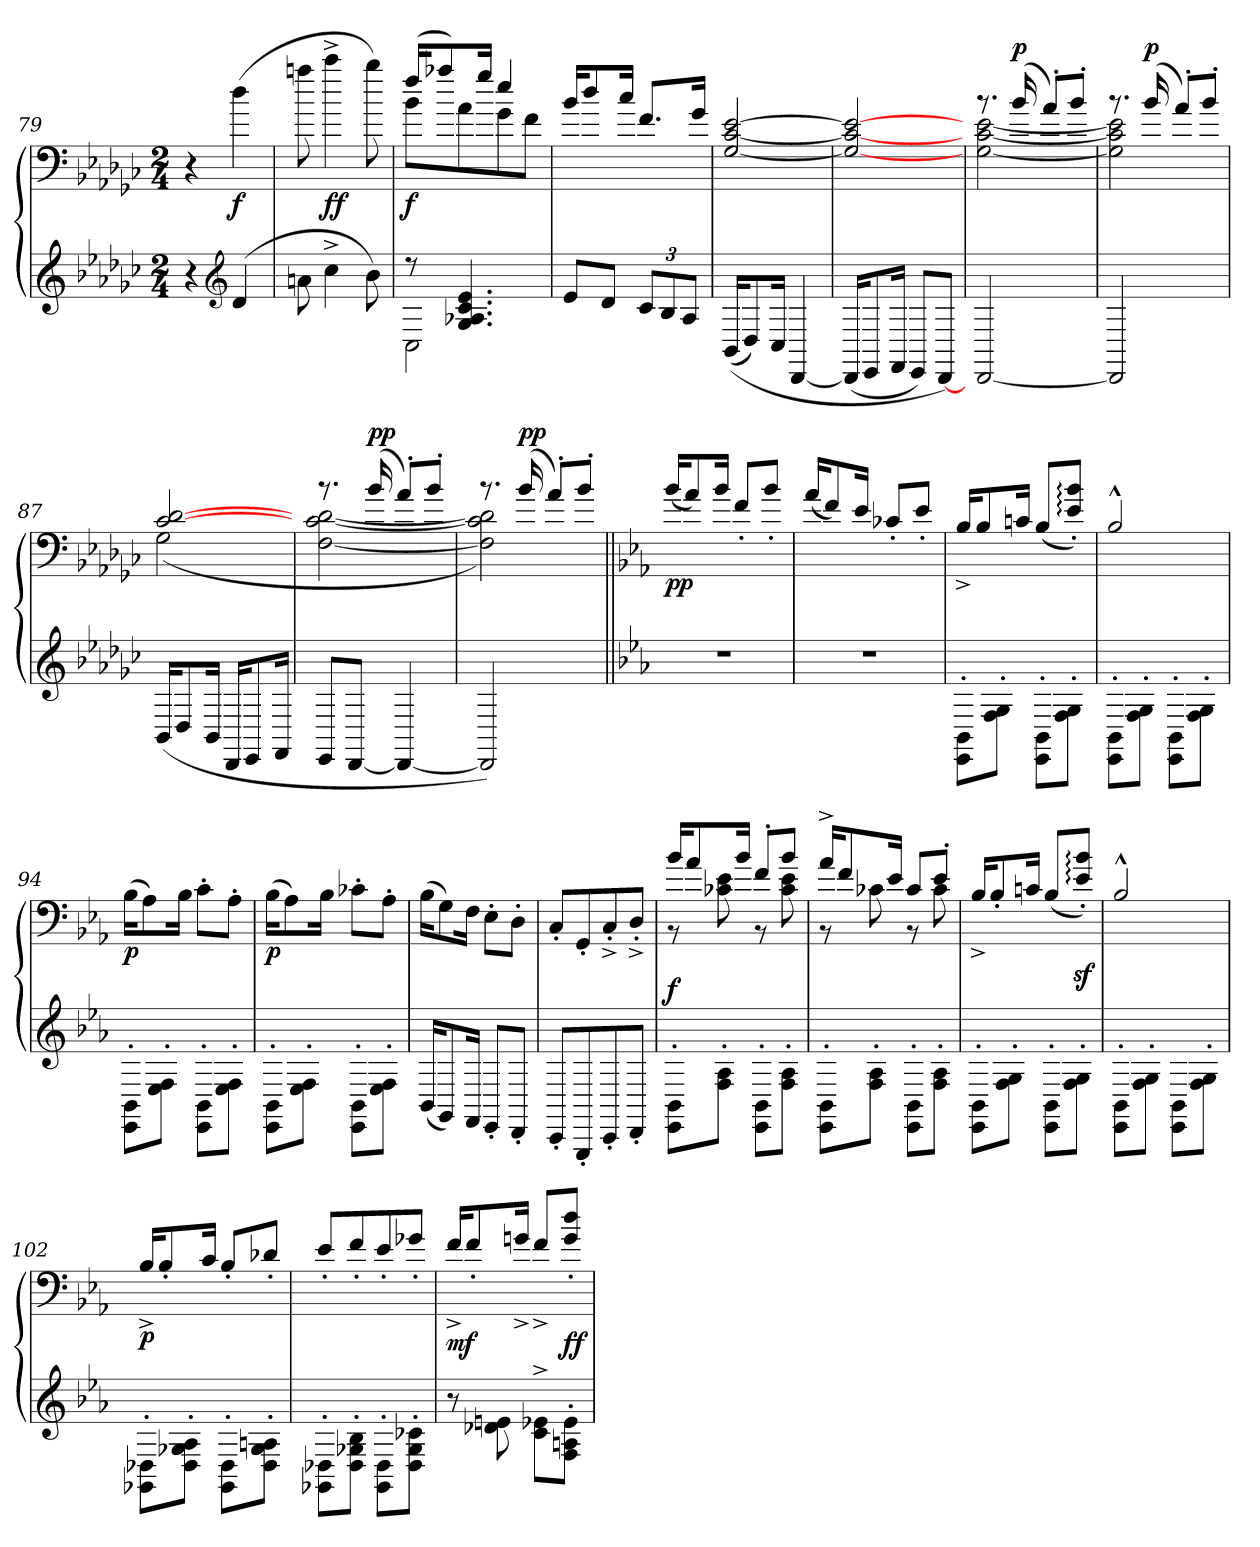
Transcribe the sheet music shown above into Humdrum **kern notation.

**kern	**kern	**dynam
*part1	*part1	*part1
*staff2	*staff1	*staff1/2
!!LO:PB:g=z
*clefG2	*clefF4	*
*k[b-e-a-d-g-c-]	*k[b-e-a-d-g-c-]	*
*G-:	*G-:	*
*M2/4	*M2/4	*
=79	=79	=79
4r	4r	.
*clefG2	*	*
!	!	!LO:DY:b
(>4d-/	(>4dd-\	f
=80	=80	=80
8an\	8aan\	.
!	!	!LO:DY:b
4cc-^\	4ccc-^\	ff
8b-\)	8bb-\)	.
=81	=81	=81
*^	*^	*
!	!	!	!	!LO:DY:b
8r	2C-\	(>16ff/KL	8b-\L	f
.	.	8aa-X/)	.	.
4.G-/ 4.A-X/ 4.c-/ 4.e-/	.	.	8a-\	.
.	.	16gg-/Jk	.	.
.	.	4ee-/	8g-\	.
.	.	.	8f\J	.
*v	*v	*	*	*
*	*v	*v	*
=82	=82	=82
8e-/L	16b-/KL	.
.	8dd-/	.
8d-/J	.	.
.	16cc-/Jk	.
12c-/L	8.f/L	.
12B-/	.	.
12A-/J	.	.
.	16g-/Jk	.
=83	=83	=83
(<(<16BB-/KL	[2G-/ [2c-/ [2e-/	.
8D-/)	.	.
16C-/Jk	.	.
[4DD-/	.	.
!!LO:LB:g=z
=84	=84	=84
(<16DD-/KL]	2G-_/ 2c-_/ 2e-_/	.
8EE-/	.	.
16FF/Jk	.	.
8EE-/L)	.	.
[8DD-/J)	.	.
=85	=85	=85
*	*^	*
[2DD-/	8.r	[2G-\ [2c-\ [2e-\	.
!	!	!	!LO:DY:a
.	(>16b-/	.	p
.	8a-'/L)	.	.
.	8b-'/J	.	.
=86	=86	=86	=86
2DD-/]	8.r	2G-]\ 2c-]\ 2e-]\	.
!	!	!	!LO:DY:a
.	(>16b-/	.	p
.	8a-'/L)	.	.
.	8b-'/J	.	.
=87	=87	=87	=87
(<16BB-/KL	[2c-/ [2d-/	(<2G-\	.
8D-/	.	.	.
16BB-/Jk	.	.	.
16DD-/KL	.	.	.
8EE-/	.	.	.
16FF/Jk	.	.	.
=88	=88	=88	=88
8EE-/L	8.r	[2d-\ [2c-\ [2F\	.
[8DD-/J	.	.	.
!	!	!	!LO:DY:a
.	(>16b-/	.	pp
4DD-/_	8a-'/L)	.	.
.	8b-'/J	.	.
!!LO:LB:g=z	!!
=89	=89	=89	=89
2DD-/])	8.r	2c-]\ 2d-]\ 2F]\)	.
!	!	!	!LO:DY:a
.	(>16b-/	.	pp
.	8a-'/L)	.	.
.	8b-'/J	.	.
*	*v	*v	*
=90||	=90||	=90||
*k[b-e-a-]	*k[b-e-a-]	*
*E-:	*E-:	*
!	!	!LO:DY:b
2r	(<16b-/KL	pp
.	8a-/)	.
.	16b-/Jk	.
.	8f'/L	.
.	8b-'/J	.
=91	=91	=91
2r	(<16a-/KL	.
.	8f/)	.
.	16e-/Jk	.
.	8c-X'/L	.
.	8e-'/J	.
=92	=92	=92
8EE-'\ 8BB-'\L	16B-^/KL	.
.	8B-/	.
8F'\ 8G'\J	.	.
.	16cn/Jk	.
8EE-'\ 8BB-'\L	(<8B-/L	.
8F'\ 8G'\J	8e-:'/ 8b-:'/J)	.
!!LO:LB:g=z
=93	=93	=93
8EE-'\ 8BB-'\L	2B-^^/	.
8F'\ 8G'\J	.	.
8EE-'\ 8BB-'\L	.	.
8F'\ 8G'\J	.	.
=94	=94	=94
!	!	!LO:DY:b
8EE-'\ 8BB-'\L	(>16B-\KL	p
.	8A-\)	.
8E-'\ 8F'\J	.	.
.	16B-\Jk	.
8EE-'\ 8BB-'\L	8c'\L	.
8E-'\ 8F'\J	8A-'\J	.
=95	=95	=95
!	!	!LO:DY:b
8EE-'\ 8BB-'\L	(>16B-\KL	p
.	8A-\)	.
8E-'\ 8F'\J	.	.
.	16B-\Jk	.
8EE-'\ 8BB-'\L	8c-X'\L	.
8E-'\ 8F'\J	8A-'\J	.
=96	=96	=96
(<16BB-/KL	(>16B-\KL	.
8GG/)	8G\)	.
16FF/Jk	16F\Jk	.
8EE-'/L	8E-'\L	.
8DD'/J	8D'\J	.
=97	=97	=97
8CC'/L	8C'/L	.
8GGG'/	8GG'/	.
8CC'/	8C'^/	.
8DD'/J	8D'^/J	.
!!LO:LB:g=z
=98	=98	=98
*	*^	*
!	!	!	!LO:DY:a=2
8EE-'\ 8BB-'\L	16b-/KL	8r	f
.	8a-/	.	.
8F'\ 8A-'\J	.	8c-X\ 8e-\	.
.	16b-/Jk	.	.
8EE-'\ 8BB-'\L	8f'/L	8r	.
8F'\ 8A-'\J	8b-/J	8c-\ 8e-\	.
=99	=99	=99	=99
8EE-'\ 8BB-'\L	16a-^/KL	8r	.
.	8f/	.	.
8F'\ 8A-'\J	.	8c-X\	.
.	16e-/Jk	.	.
8EE-'\ 8BB-'\L	8c-/L	8r	.
8F'\ 8A-'\J	8e-'/J	8c-\	.
*	*v	*v	*
=100	=100	=100
8EE-'\ 8BB-'\L	16B-^/KL	.
.	8B-'/	.
8F'\ 8G'\J	.	.
.	16cn/Jk	.
8EE-'\ 8BB-'\L	(<8B-/L	.
8F'\ 8G'\J	8e-z<:'/ 8b-z<:'/J)	.
=101	=101	=101
8EE-'\ 8BB-'\L	2B-^^/	.
8F'\ 8G'\J	.	.
8EE-\ 8BB-\L	.	.
8F'\ 8G'\J	.	.
!!LO:PB:g=z
=102	=102	=102
!	!	!LO:DY:b
8GG-X'\ 8D-X'\L	16B-^/KL	p
.	8B-'/	.
8D-'\ 8G-X'\ 8A-'\J	.	.
.	16c/Jk	.
8GG-'\ 8D-'\L	8B-'/L	.
8D-'\ 8G-'\ 8An'\J	8d-X'/J	.
=103	=103	=103
8GG-X'\ 8D-X'\L	8e-'/L	.
8D-'\ 8G-X'\ 8B-'\J	8f'/	.
8GG-'\ 8D-'\L	8e-'/	.
8D-'\ 8G-'\ 8c-X'\J	8g-X'/J	.
=104	=104	=104
!	!	!LO:DY:b
8r	16f^/KL	mf
.	8f'/	.
8d-X\ 8en\	.	.
.	16gn^/Jk	.
8c^\ 8e-X^\L	8f^/L	.
!	!	!LO:DY:b
8F'\ 8An'\ 8e-'\J	8g'/ 8dd'/J	ff
=	=	=
*-	*-	*-
